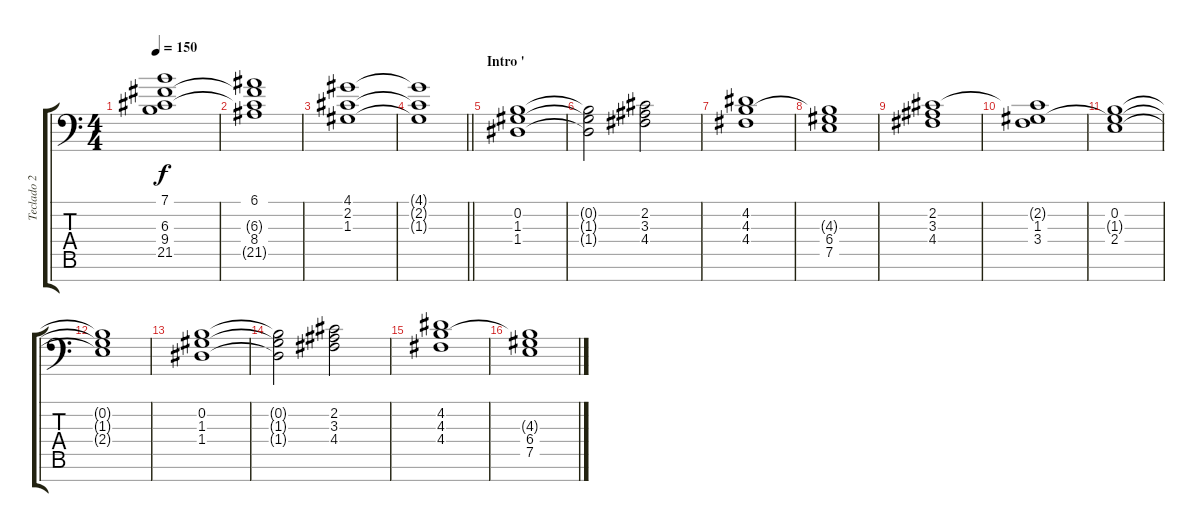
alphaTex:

\track ("Teclado 2" "Teclado 2") {instrument stringensemble1}
\staff {score tabs}
\tuning (E4 B3 G3 D3 A2 E2 C-1) {hide}
\ts (4 4)
\tempo 150
\clef f4
\ks c
(7.1 6.3{t} 9.4 21.5).1{dy f} |
(6.1 6.3{t} 8.4 21.5{t}).1 |
(4.1 2.2 1.3).1 |
\barLineRight lightlight
(4.1{t} 2.2{t} 1.3{t}).1 |
\section ("" "Intro '")
(0.2 1.3 1.4).1{volume 16} |
(0.2{t} 1.3{t} 1.4{t}).2 (2.2 3.3 4.4).2 |
(4.2 4.3 4.4).1 |
(4.3{t} 6.4 7.5).1 |
(2.2 3.3 4.4).1 |
(2.2{t} 1.3 3.4).1 |
(0.2 1.3{t} 2.4).1 |
(0.2{t} 1.3{t} 2.4{t}).1 |
(0.2 1.3 1.4).1{volume 16} |
(0.2{t} 1.3{t} 1.4{t}).2 (2.2 3.3 4.4).2 |
(4.2 4.3 4.4).1 |
(4.3{t} 6.4 7.5).1
